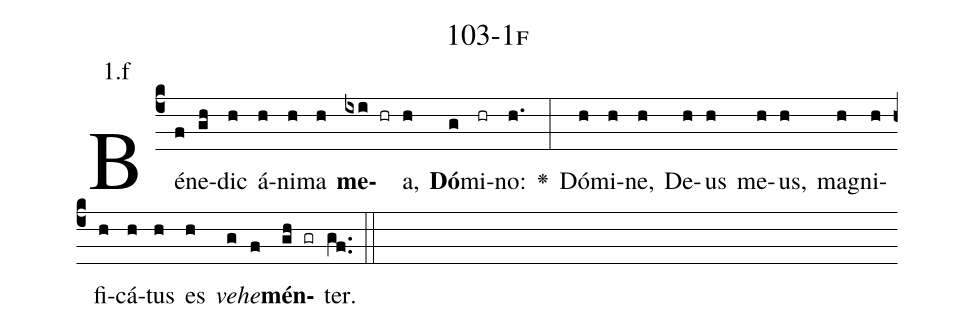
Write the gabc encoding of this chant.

name: 103-1f;
annotation: 1.f;
%%
(c4)Bé(f)ne(gh)dic(h) á(h)ni(h)ma(h) <b>me</b>(ixi hr)a,(h) <b>Dó</b>(g)mi(hr)no:(h.) <v>\greheightstar</v>(:) Dó(h)mi(h)ne,(h) De(h)us(h) me(h)us,(h) ma(h)gni(h)fi(h)cá(h)tus(h) es(h) <i>ve</i>(g)<i>he</i>(f)<b>mén</b>(gh gr)ter.(gf..) (::)


%E(h) u(h) o(g) u(f) a(gh) e.(gf..) (::)
